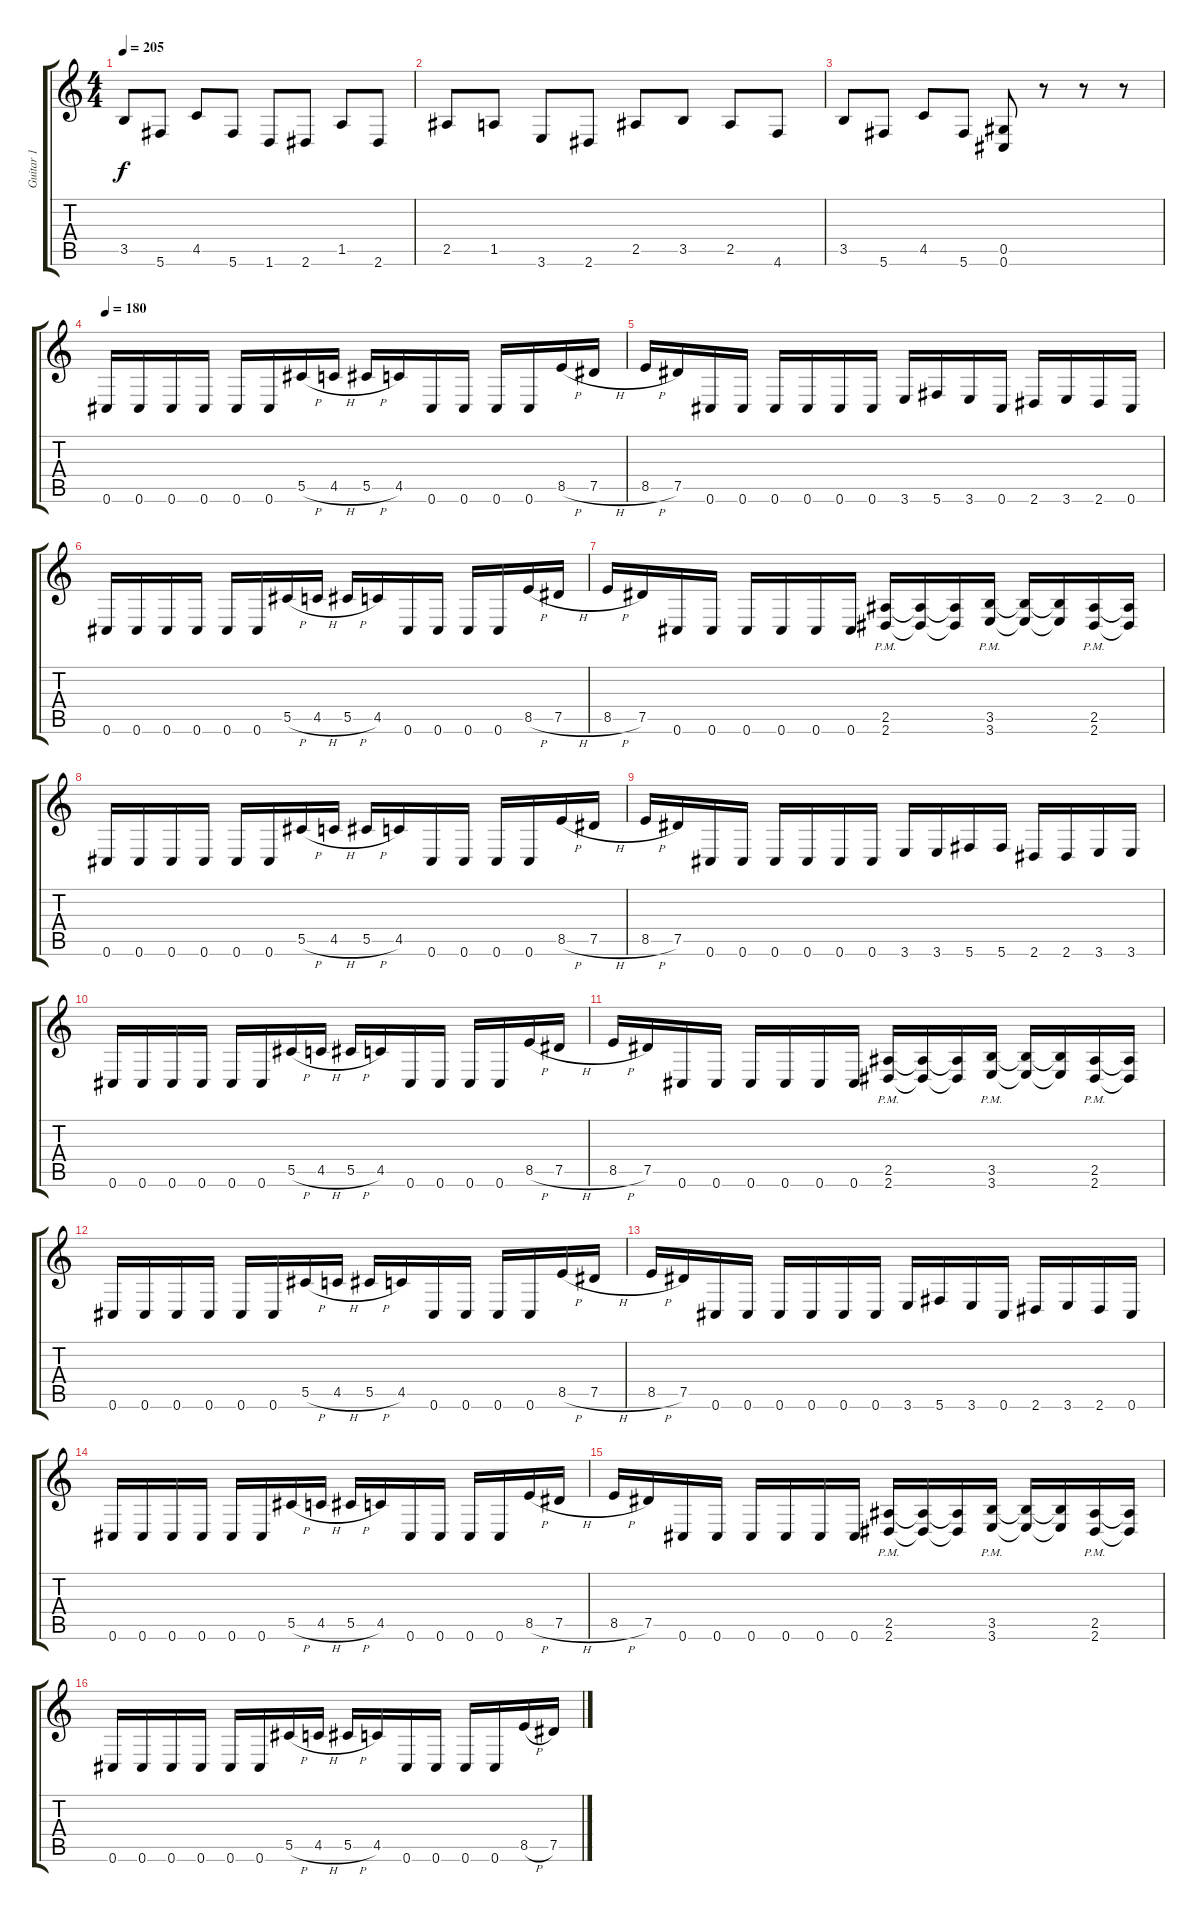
\track ("Guitar 1" "Guitar 1") {instrument distortionguitar}
\staff {score tabs}
\tuning (Eb4 Bb3 Gb3 Db3 Ab2 Db2) {hide}
\ts (4 4)
\tempo 205
\clef g2
\ks c
3.5.8{dy f} 5.6.8 4.5.8 5.6.8 1.6.8 2.6.8 1.5.8 2.6.8 |
2.5.8 1.5.8 3.6.8 2.6.8 2.5.8 3.5.8 2.5.8 4.6.8 |
3.5.8 5.6.8 4.5.8 5.6.8 (0.5 0.6).8 r.8 r.8 r.8 |
\tempo 180
0.6.16 0.6.16 0.6.16 0.6.16 0.6.16 0.6.16 5.5{h}.16 4.5{h}.16 5.5{h}.16 4.5.16 0.6.16 0.6.16 0.6.16 0.6.16 8.5{h}.16 7.5{h}.16 |
8.5{h}.16 7.5.16 0.6.16 0.6.16 0.6.16 0.6.16 0.6.16 0.6.16 3.6.16 5.6.16 3.6.16 0.6.16 2.6.16 3.6.16 2.6.16 0.6.16 |
0.6.16 0.6.16 0.6.16 0.6.16 0.6.16 0.6.16 5.5{h}.16 4.5{h}.16 5.5{h}.16 4.5.16 0.6.16 0.6.16 0.6.16 0.6.16 8.5{h}.16 7.5{h}.16 |
8.5{h}.16 7.5.16 0.6.16 0.6.16 0.6.16 0.6.16 0.6.16 0.6.16 (2.5{pm} 2.6{pm}).16 (2.5{t} 2.6{t}).16 (2.5{t} 2.6{t}).16 (3.5{pm} 3.6{pm}).16 (3.5{t} 3.6{t}).16 (3.5{t} 3.6{t}).16 (2.5{pm} 2.6{pm}).16 (2.5{t} 2.6{t}).16 |
0.6.16 0.6.16 0.6.16 0.6.16 0.6.16 0.6.16 5.5{h}.16 4.5{h}.16 5.5{h}.16 4.5.16 0.6.16 0.6.16 0.6.16 0.6.16 8.5{h}.16 7.5{h}.16 |
8.5{h}.16 7.5.16 0.6.16 0.6.16 0.6.16 0.6.16 0.6.16 0.6.16 3.6.16 3.6.16 5.6.16 5.6.16 2.6.16 2.6.16 3.6.16 3.6.16 |
0.6.16 0.6.16 0.6.16 0.6.16 0.6.16 0.6.16 5.5{h}.16 4.5{h}.16 5.5{h}.16 4.5.16 0.6.16 0.6.16 0.6.16 0.6.16 8.5{h}.16 7.5{h}.16 |
8.5{h}.16 7.5.16 0.6.16 0.6.16 0.6.16 0.6.16 0.6.16 0.6.16 (2.5{pm} 2.6{pm}).16 (2.5{t} 2.6{t}).16 (2.5{t} 2.6{t}).16 (3.5{pm} 3.6{pm}).16 (3.5{t} 3.6{t}).16 (3.5{t} 3.6{t}).16 (2.5{pm} 2.6{pm}).16 (2.5{t} 2.6{t}).16 |
0.6.16 0.6.16 0.6.16 0.6.16 0.6.16 0.6.16 5.5{h}.16 4.5{h}.16 5.5{h}.16 4.5.16 0.6.16 0.6.16 0.6.16 0.6.16 8.5{h}.16 7.5{h}.16 |
8.5{h}.16 7.5.16 0.6.16 0.6.16 0.6.16 0.6.16 0.6.16 0.6.16 3.6.16 5.6.16 3.6.16 0.6.16 2.6.16 3.6.16 2.6.16 0.6.16 |
0.6.16 0.6.16 0.6.16 0.6.16 0.6.16 0.6.16 5.5{h}.16 4.5{h}.16 5.5{h}.16 4.5.16 0.6.16 0.6.16 0.6.16 0.6.16 8.5{h}.16 7.5{h}.16 |
8.5{h}.16 7.5.16 0.6.16 0.6.16 0.6.16 0.6.16 0.6.16 0.6.16 (2.5{pm} 2.6{pm}).16 (2.5{t} 2.6{t}).16 (2.5{t} 2.6{t}).16 (3.5{pm} 3.6{pm}).16 (3.5{t} 3.6{t}).16 (3.5{t} 3.6{t}).16 (2.5{pm} 2.6{pm}).16 (2.5{t} 2.6{t}).16 |
0.6.16 0.6.16 0.6.16 0.6.16 0.6.16 0.6.16 5.5{h}.16 4.5{h}.16 5.5{h}.16 4.5.16 0.6.16 0.6.16 0.6.16 0.6.16 8.5{h}.16 7.5{h}.16
